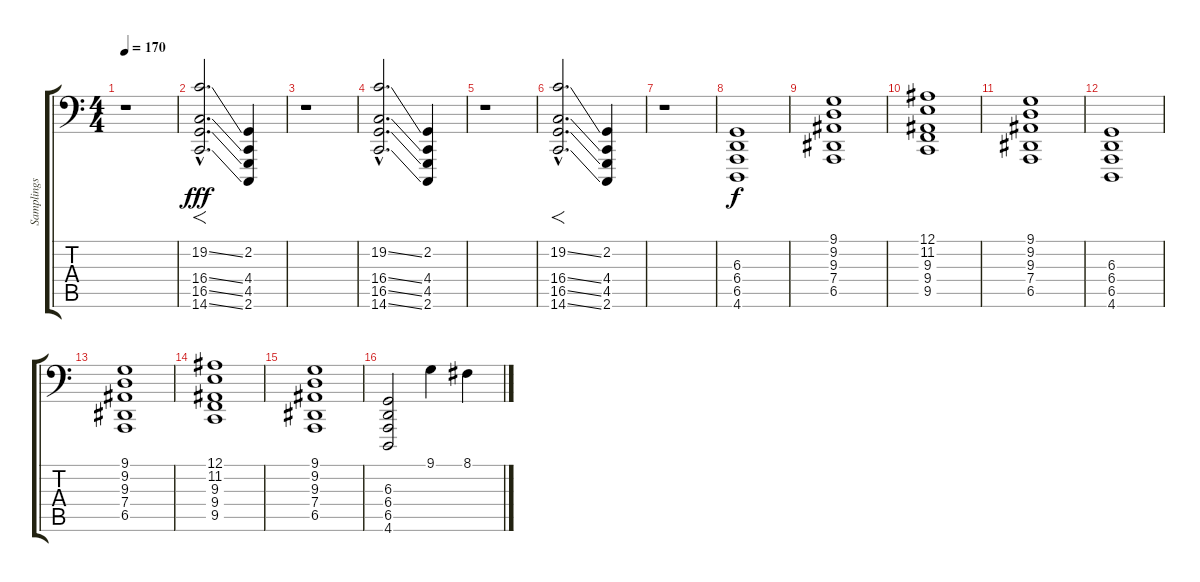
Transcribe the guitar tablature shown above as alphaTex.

\track ("Samplings" "Samplings") {instrument ocarina}
\staff {score tabs}
\tuning (Bb2 F2 Db2 Ab1 Eb1 Bb0) {hide}
\ts (4 4)
\tempo 170
\clef f4
\ks c
r.1{dy fff} |
(19.2{ss hac} 16.4{ss hac} 16.5{ss hac} 14.6{ss hac}).2{f d} (2.2 4.4 4.5 2.6).4 |
r.1 |
(19.2{ss hac} 16.4{ss hac} 16.5{ss hac} 14.6{ss hac}).2{d} (2.2 4.4 4.5 2.6).4 |
r.1 |
(19.2{ss hac} 16.4{ss hac} 16.5{ss hac} 14.6{ss hac}).2{f d} (2.2 4.4 4.5 2.6).4 |
r.1 |
(6.3 6.4 6.5 4.6).1{dy f instrument seashore} |
(9.1 9.2 9.3 7.4 6.5).1 |
(12.1 11.2 9.3 9.4 9.5).1 |
(9.1 9.2 9.3 7.4 6.5).1 |
(6.3 6.4 6.5 4.6).1{volume 11 instrument seashore} |
(9.1 9.2 9.3 7.4 6.5).1 |
(12.1 11.2 9.3 9.4 9.5).1 |
(9.1 9.2 9.3 7.4 6.5).1 |
(6.3 6.4 6.5 4.6).2 9.1.4 8.1.4
